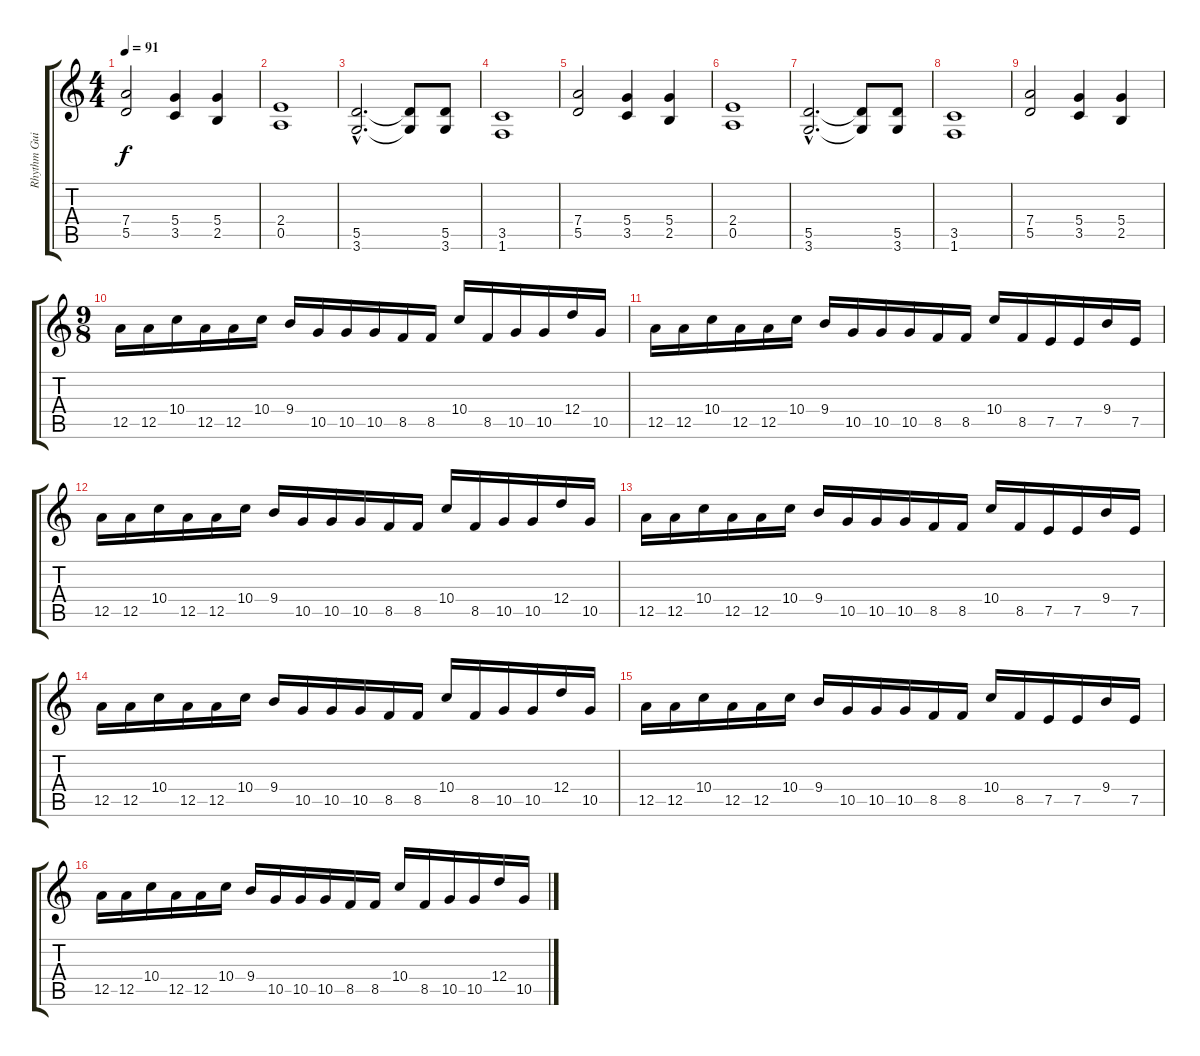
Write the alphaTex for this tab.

\track ("Rhythm Guitar 2" "Rhythm Gui") {instrument distortionguitar}
\staff {score tabs}
\tuning (E4 B3 G3 D3 A2 E2) {hide}
\ts (4 4)
\tempo 91
\clef g2
\ks c
(7.4 5.5).2{dy f} (5.4 3.5).4 (5.4 2.5).4 |
(2.4 0.5).1 |
(5.5{hac} 3.6{hac}).2{d} (5.5{t} 3.6{t}).8 (5.5 3.6).8 |
(3.5 1.6).1 |
(7.4 5.5).2 (5.4 3.5).4 (5.4 2.5).4 |
(2.4 0.5).1 |
(5.5{hac} 3.6{hac}).2{d} (5.5{t} 3.6{t}).8 (5.5 3.6).8 |
(3.5 1.6).1 |
(7.4 5.5).2 (5.4 3.5).4 (5.4 2.5).4 |
\ts (9 8)
12.5.16{volume 8} 12.5.16 10.4.16 12.5.16 12.5.16 10.4.16 9.4.16 10.5.16 10.5.16 10.5.16 8.5.16 8.5.16 10.4.16 8.5.16 10.5.16 10.5.16 12.4.16 10.5.16 |
12.5.16 12.5.16 10.4.16 12.5.16 12.5.16 10.4.16 9.4.16 10.5.16 10.5.16 10.5.16 8.5.16 8.5.16 10.4.16 8.5.16 7.5.16 7.5.16 9.4.16 7.5.16 |
12.5.16 12.5.16 10.4.16 12.5.16 12.5.16 10.4.16 9.4.16 10.5.16 10.5.16 10.5.16 8.5.16 8.5.16 10.4.16 8.5.16 10.5.16 10.5.16 12.4.16 10.5.16 |
12.5.16 12.5.16 10.4.16 12.5.16 12.5.16 10.4.16 9.4.16 10.5.16 10.5.16 10.5.16 8.5.16 8.5.16 10.4.16 8.5.16 7.5.16 7.5.16 9.4.16 7.5.16 |
12.5.16 12.5.16 10.4.16 12.5.16 12.5.16 10.4.16 9.4.16 10.5.16 10.5.16 10.5.16 8.5.16 8.5.16 10.4.16 8.5.16 10.5.16 10.5.16 12.4.16 10.5.16 |
12.5.16 12.5.16 10.4.16 12.5.16 12.5.16 10.4.16 9.4.16 10.5.16 10.5.16 10.5.16 8.5.16 8.5.16 10.4.16 8.5.16 7.5.16 7.5.16 9.4.16 7.5.16 |
12.5.16 12.5.16 10.4.16 12.5.16 12.5.16 10.4.16 9.4.16 10.5.16 10.5.16 10.5.16 8.5.16 8.5.16 10.4.16 8.5.16 10.5.16 10.5.16 12.4.16 10.5.16
